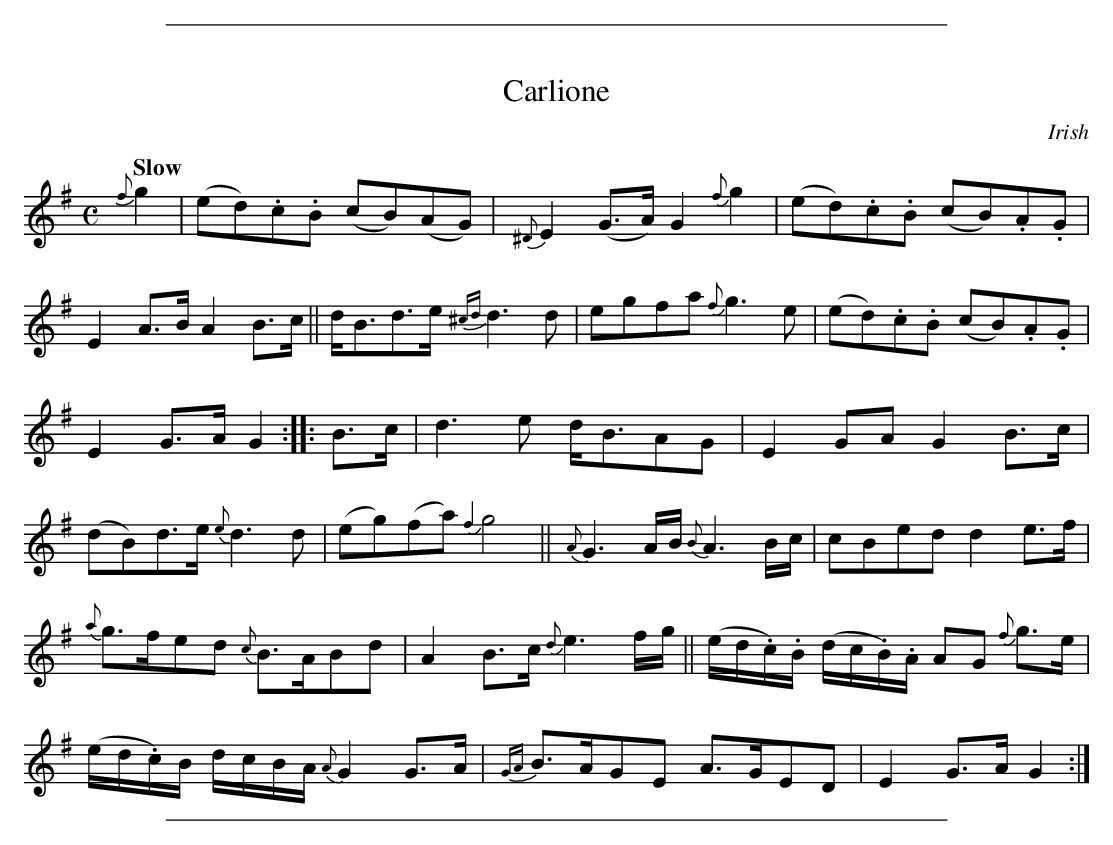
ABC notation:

X:1
T: Carlione
O: Irish
Q: "Slow"
M: C
L: 1/8
K: G
{f}g2 |\
(ed).c.B (cB)(AG) | {^D}E2(G>A) G2{f}g2 |  (ed).c.B (cB).A.G | E2A>B A2B>c || d<Bd>e {^cd}d3d |  egfa {f}g3e | (ed).c.B (cB).A.G |
E2G>A G2 :: B>c | d3e d<BAG | E2GA G2B>c | (dB)d>e {e}d3d | (eg)(fa) {f2}g4 || {A}G3A/B/ {B}A3B/c/ | cBed d2e>f |
{a}g>fed {c}B>ABd | A2B>c {d}e3f/g/ || (e/d/.c/).B/ (d/c/.B/).A/ AG {f}g>e | (e/d/.c/)B/ d/c/B/A/ {A}G2G>A | {GA}B>AGE A>GED | E2G>A G2 :|
